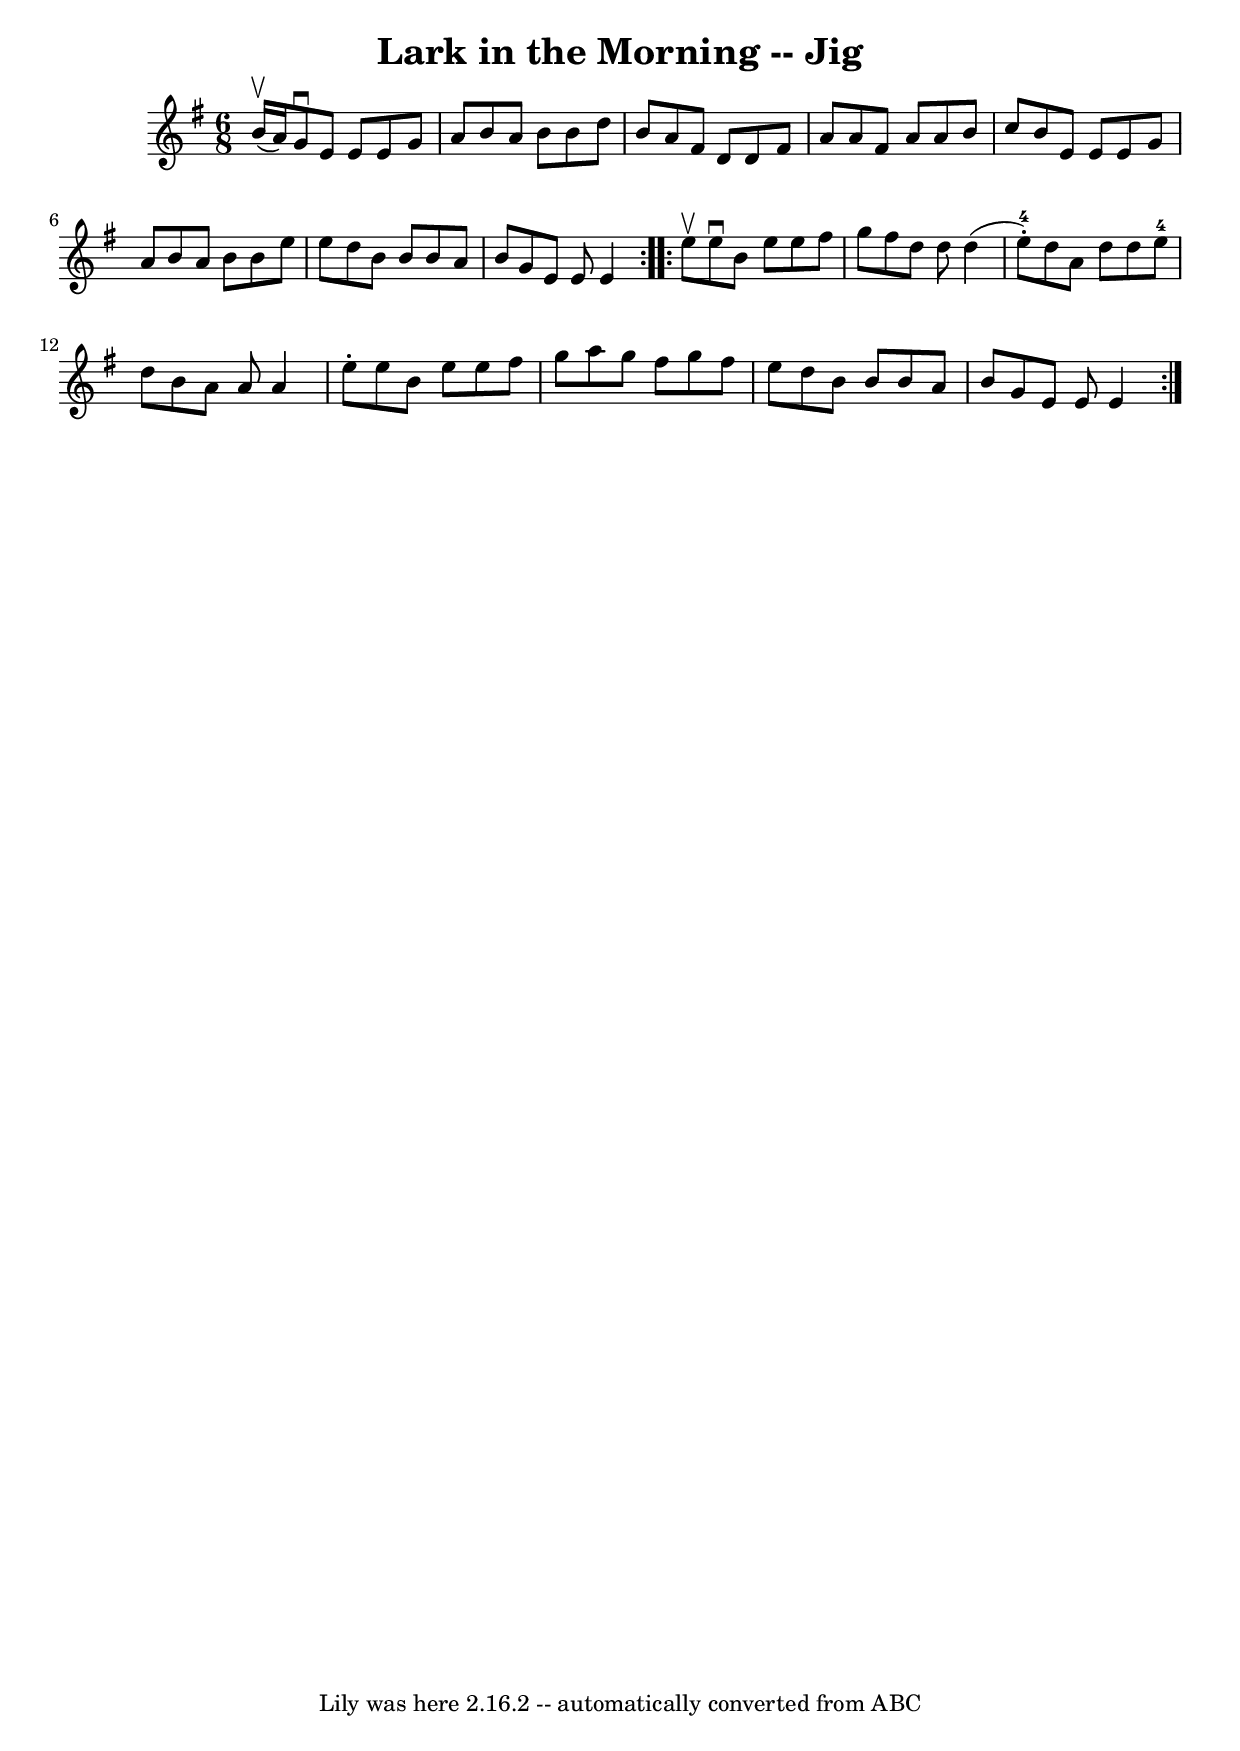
\version "2.16.2"
\include "Mammoth.ily"
\header {
  %% book = "Ryan's Mammoth Collection"
  crossRefNumber = "1"
  footnotes = "\\\\456"
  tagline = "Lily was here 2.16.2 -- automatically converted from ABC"
  title = "Lark in the Morning -- Jig"

}
voicedefault =  {



  \repeat volta 2 {

    \time 6/8 
    \key e \minor
    b'16^\upbow(a'16) |
    g'8^\downbow   
    e'8 e'8 e'8 g'8 a'8    |
    b'8 a'8 b'8 b'8 d''8  
    b'8    |
    a'8 fis'8 d'8 d'8 fis'8 a'8    |
    
    a'8 fis'8 a'8 a'8 b'8 c''8    |
    b'8 e'8 e'8    
    e'8 g'8 a'8    |
    b'8 a'8 b'8 b'8 e''8 e''8    
    |
    d''8 b'8 b'8 b'8 a'8 b'8    |
    g'8 e'8    
    e'8 e'4  
  }     
  \repeat volta 2 {
    e''8^\upbow |
    e''8^\downbow  
    b'8 e''8 e''8 fis''8 g''8    |
    fis''8 d''8 d''8    
    d''4 (e''8-4-.)   |
    d''8 a'8 d''8 d''8 e''8-4   
    d''8    |
    b'8 a'8 a'8 a'4 e''8-.   |
    e''8    
    b'8 e''8 e''8 fis''8 g''8    |
    a''8 g''8 fis''8    
    g''8 fis''8 e''8    |
    d''8 b'8 b'8 b'8 a'8 b'8    
    |
    g'8 e'8 e'8 e'4  
  }   

}

\score{
  <<

    \context Staff="default"
    {
      \voicedefault 
      
    }

  >>
  \layout {
    
  }
  \midi {
  }

}
